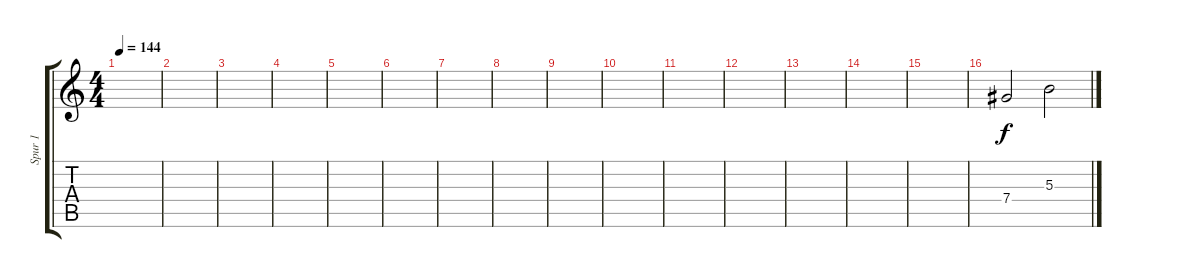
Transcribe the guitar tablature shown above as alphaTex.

\track ("Spur 1" "Spur 1") {instrument distortionguitar}
\staff {score tabs}
\tuning (Eb4 Bb3 Gb3 Db3 Ab2 Eb2) {hide}
\ts (4 4)
\tempo 144
\clef g2
\ks c
|
|
|
|
|
|
|
|
|
|
|
|
|
|
|
7.4.2 5.3.2
